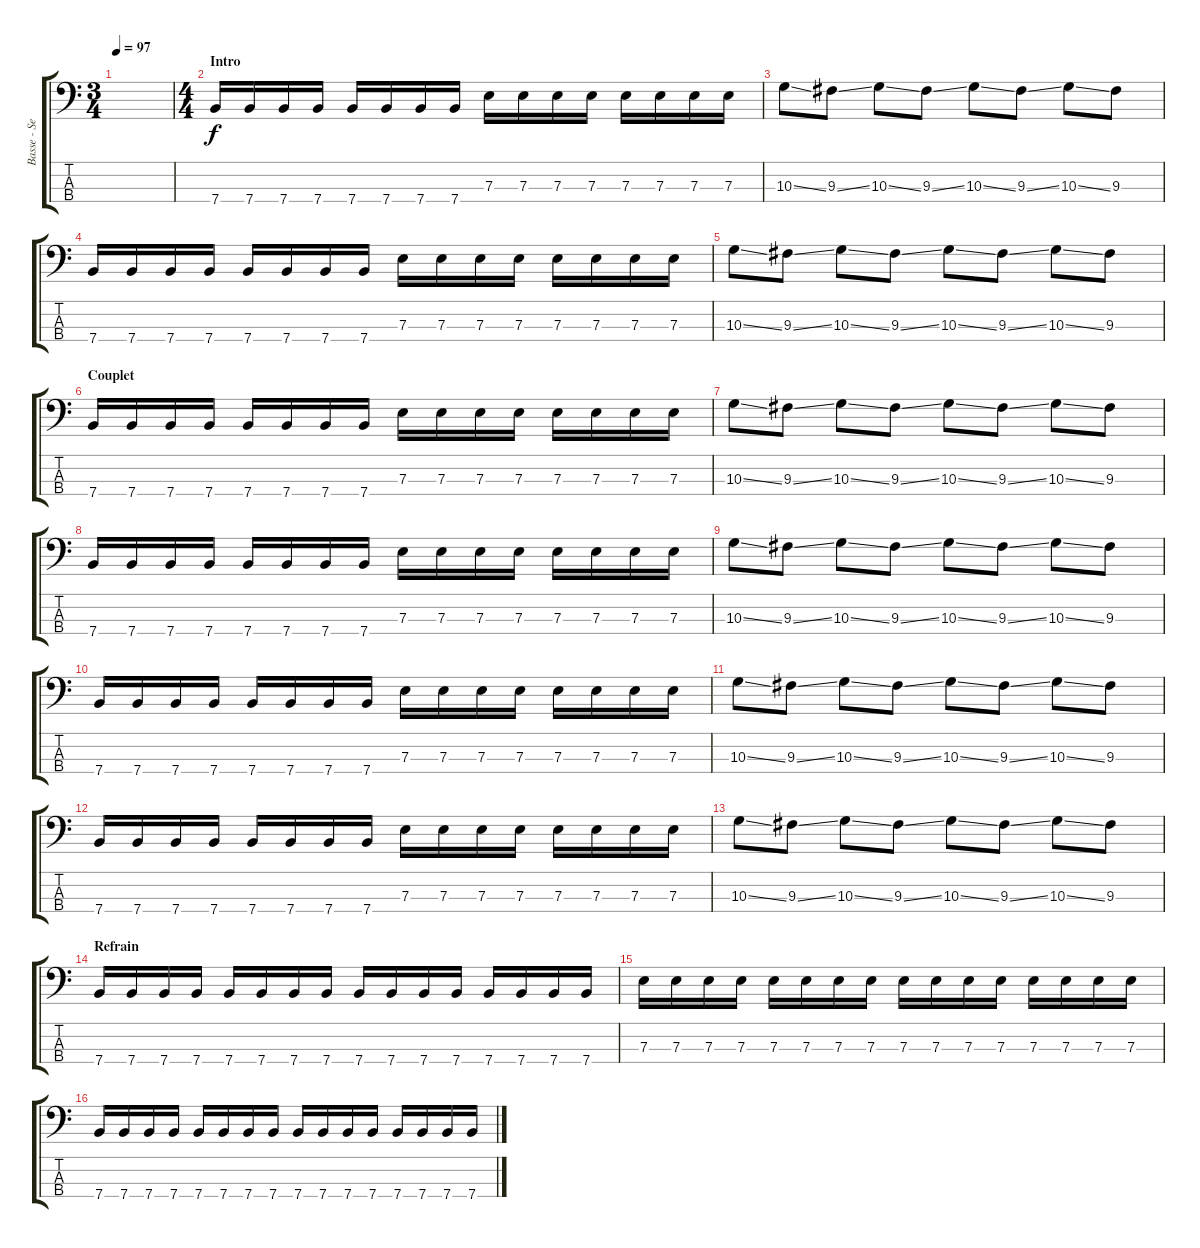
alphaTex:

\track ("Basse - Seb" "Basse - Se") {instrument electricbassfinger}
\staff {score tabs}
\tuning (G2 D2 A1 E1) {hide}
\ts (3 4)
\tempo 97
\clef f4
\ks c
|
\ts (4 4)
\section ("" "Intro")
7.4.16 7.4.16 7.4.16 7.4.16 7.4.16 7.4.16 7.4.16 7.4.16 7.3.16 7.3.16 7.3.16 7.3.16 7.3.16 7.3.16 7.3.16 7.3.16 |
10.3{ss}.8 9.3{ss}.8 10.3{ss}.8 9.3{ss}.8 10.3{ss}.8 9.3{ss}.8 10.3{ss}.8 9.3.8 |
7.4.16 7.4.16 7.4.16 7.4.16 7.4.16 7.4.16 7.4.16 7.4.16 7.3.16 7.3.16 7.3.16 7.3.16 7.3.16 7.3.16 7.3.16 7.3.16 |
10.3{ss}.8 9.3{ss}.8 10.3{ss}.8 9.3{ss}.8 10.3{ss}.8 9.3{ss}.8 10.3{ss}.8 9.3.8 |
\section ("" "Couplet")
7.4.16 7.4.16 7.4.16 7.4.16 7.4.16 7.4.16 7.4.16 7.4.16 7.3.16 7.3.16 7.3.16 7.3.16 7.3.16 7.3.16 7.3.16 7.3.16 |
10.3{ss}.8 9.3{ss}.8 10.3{ss}.8 9.3{ss}.8 10.3{ss}.8 9.3{ss}.8 10.3{ss}.8 9.3.8 |
7.4.16 7.4.16 7.4.16 7.4.16 7.4.16 7.4.16 7.4.16 7.4.16 7.3.16 7.3.16 7.3.16 7.3.16 7.3.16 7.3.16 7.3.16 7.3.16 |
10.3{ss}.8 9.3{ss}.8 10.3{ss}.8 9.3{ss}.8 10.3{ss}.8 9.3{ss}.8 10.3{ss}.8 9.3.8 |
7.4.16 7.4.16 7.4.16 7.4.16 7.4.16 7.4.16 7.4.16 7.4.16 7.3.16 7.3.16 7.3.16 7.3.16 7.3.16 7.3.16 7.3.16 7.3.16 |
10.3{ss}.8 9.3{ss}.8 10.3{ss}.8 9.3{ss}.8 10.3{ss}.8 9.3{ss}.8 10.3{ss}.8 9.3.8 |
7.4.16 7.4.16 7.4.16 7.4.16 7.4.16 7.4.16 7.4.16 7.4.16 7.3.16 7.3.16 7.3.16 7.3.16 7.3.16 7.3.16 7.3.16 7.3.16 |
10.3{ss}.8 9.3{ss}.8 10.3{ss}.8 9.3{ss}.8 10.3{ss}.8 9.3{ss}.8 10.3{ss}.8 9.3.8 |
\section ("" "Refrain")
7.4.16 7.4.16 7.4.16 7.4.16 7.4.16 7.4.16 7.4.16 7.4.16 7.4.16 7.4.16 7.4.16 7.4.16 7.4.16 7.4.16 7.4.16 7.4.16 |
7.3.16 7.3.16 7.3.16 7.3.16 7.3.16 7.3.16 7.3.16 7.3.16 7.3.16 7.3.16 7.3.16 7.3.16 7.3.16 7.3.16 7.3.16 7.3.16 |
7.4.16 7.4.16 7.4.16 7.4.16 7.4.16 7.4.16 7.4.16 7.4.16 7.4.16 7.4.16 7.4.16 7.4.16 7.4.16 7.4.16 7.4.16 7.4.16
